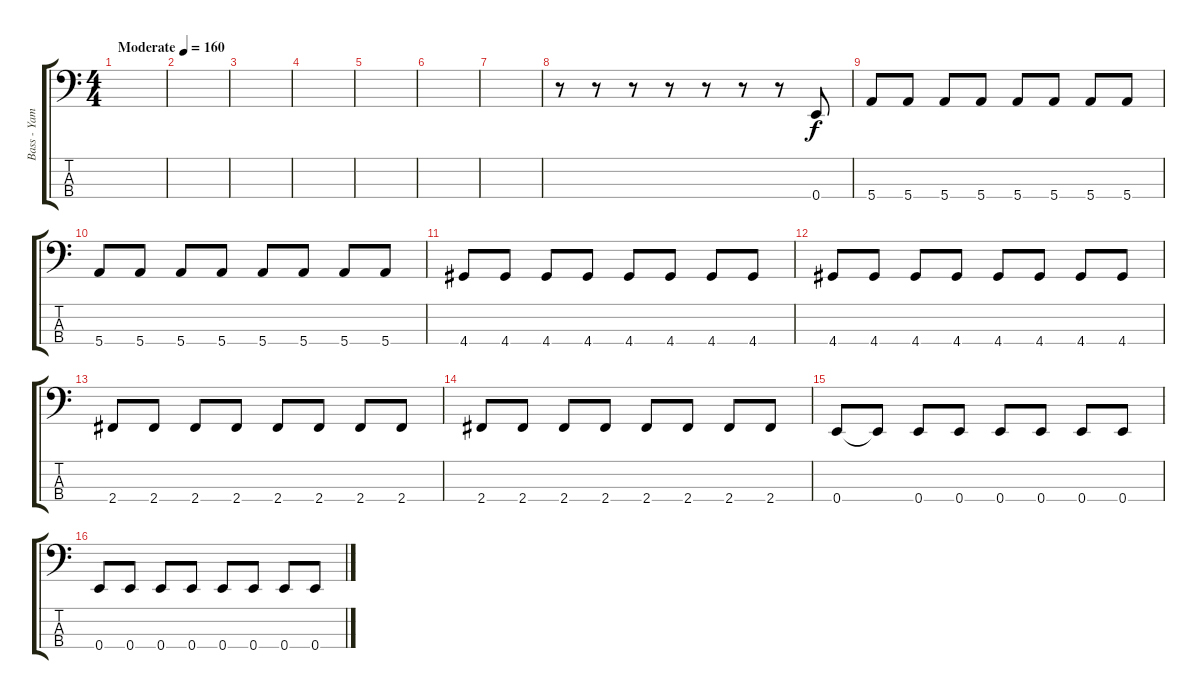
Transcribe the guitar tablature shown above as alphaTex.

\track ("Bass - Yamada" "Bass - Yam") {instrument electricbasspick}
\staff {score tabs}
\tuning (G2 D2 A1 E1) {hide}
\ts (4 4)
\tempo (160 "Moderate")
\clef f4
\ks c
|
|
|
|
|
|
|
r.8 r.8 r.8 r.8 r.8 r.8 r.8 0.4.8 |
5.4.8 5.4.8 5.4.8 5.4.8 5.4.8 5.4.8 5.4.8 5.4.8 |
5.4.8 5.4.8 5.4.8 5.4.8 5.4.8 5.4.8 5.4.8 5.4.8 |
4.4.8 4.4.8 4.4.8 4.4.8 4.4.8 4.4.8 4.4.8 4.4.8 |
4.4.8 4.4.8 4.4.8 4.4.8 4.4.8 4.4.8 4.4.8 4.4.8 |
2.4.8 2.4.8 2.4.8 2.4.8 2.4.8 2.4.8 2.4.8 2.4.8 |
2.4.8 2.4.8 2.4.8 2.4.8 2.4.8 2.4.8 2.4.8 2.4.8 |
0.4.8 0.4{t}.8 0.4.8 0.4.8 0.4.8 0.4.8 0.4.8 0.4.8 |
0.4.8 0.4.8 0.4.8 0.4.8 0.4.8 0.4.8 0.4.8 0.4.8
